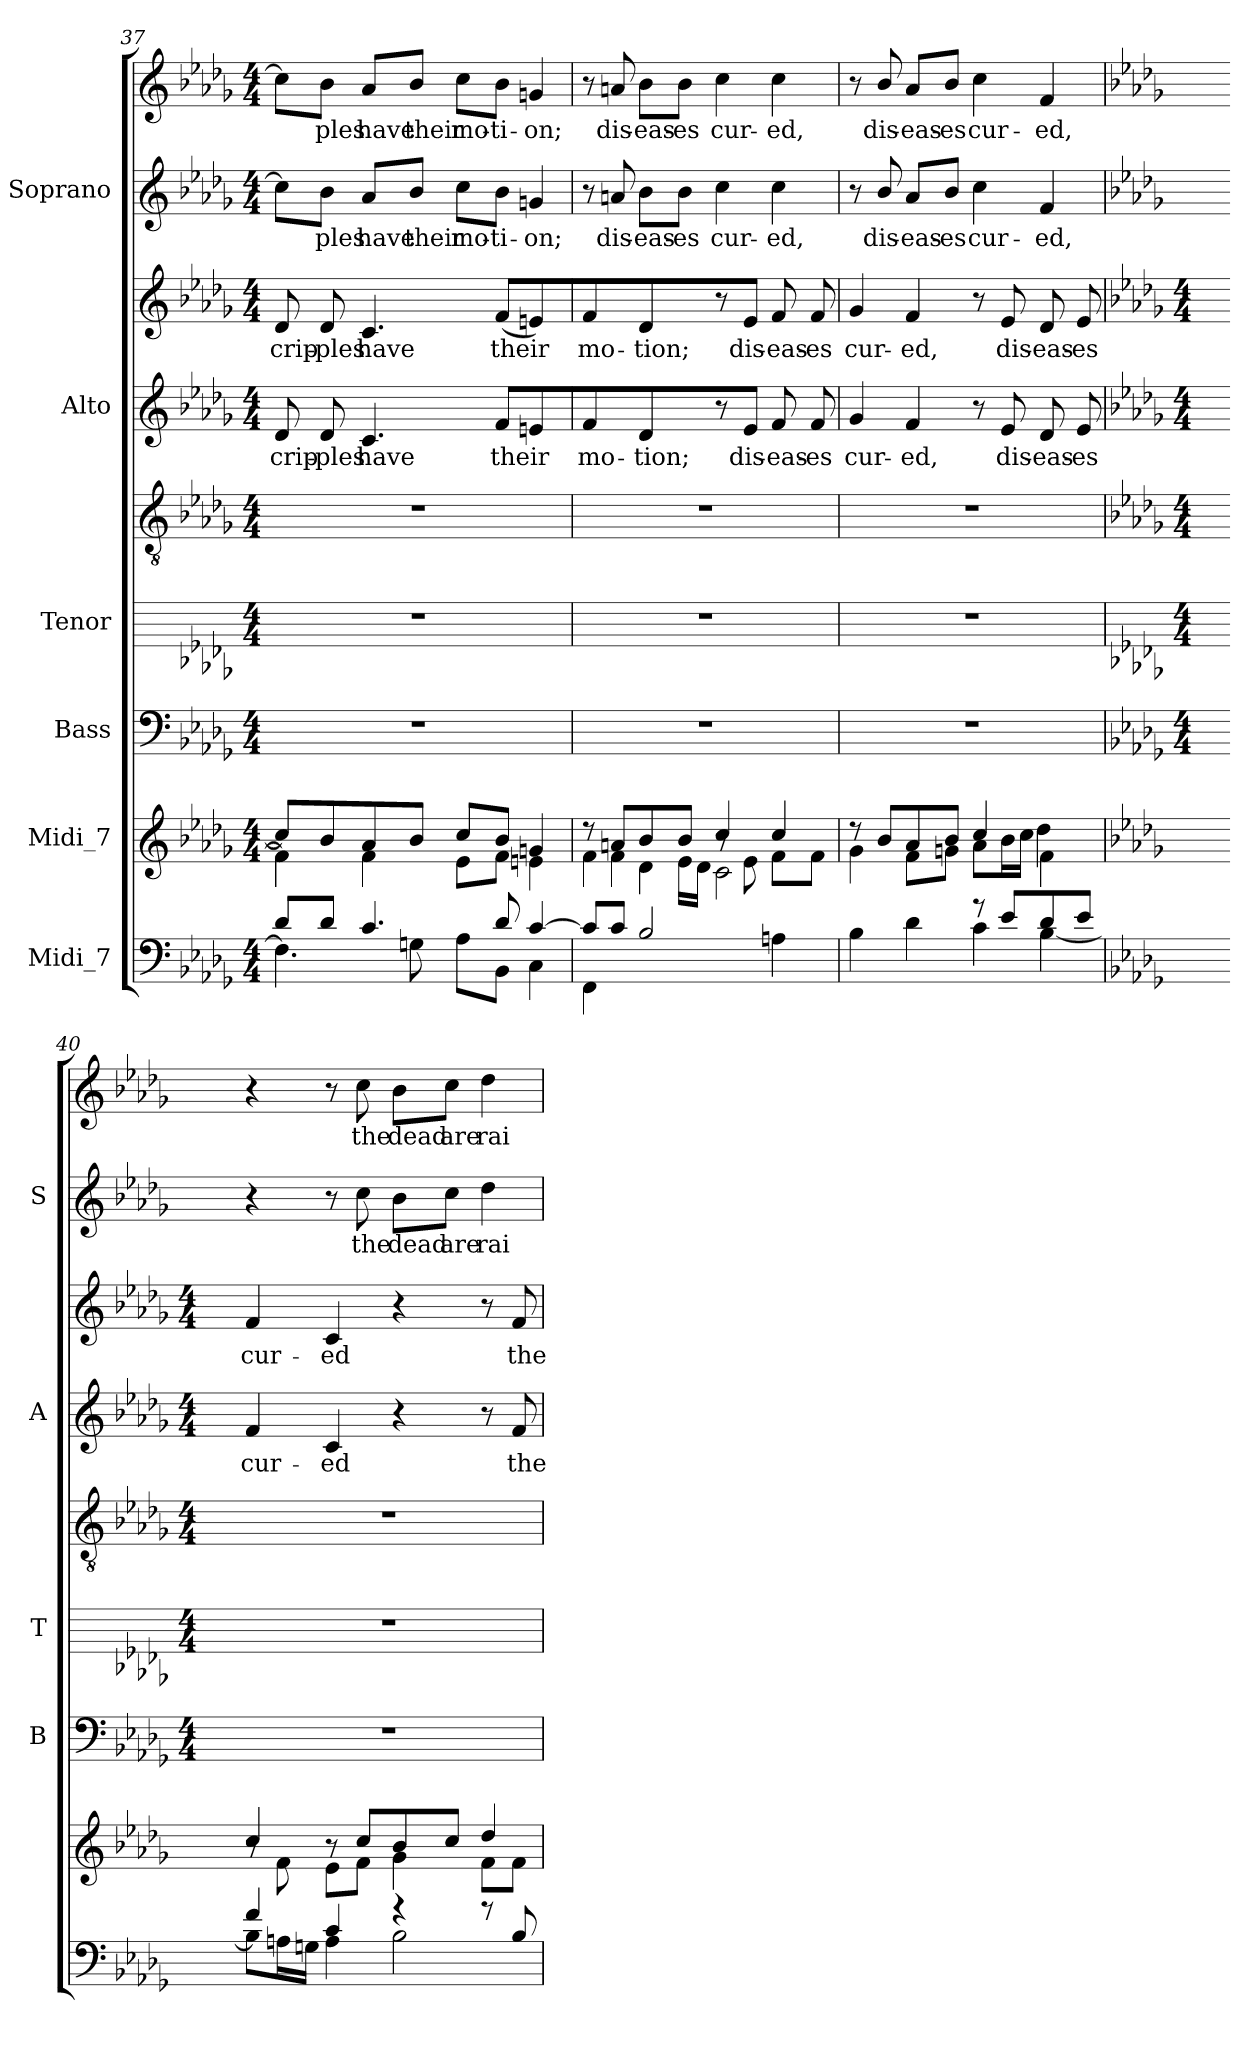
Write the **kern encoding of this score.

**kern	**kern	**kern	**kern	**kern	**kern	**text	**kern	**text	**kern	**text	**kern	**text
*part6	*part5	*part4	*part3	*part3	*part2	*part2	*part2	*part2	*part1	*part1	*part1	*part1
*staff9	*staff8	*staff7	*staff6	*staff5	*staff4	*staff4	*staff3	*staff3	*staff2	*staff2	*staff1	*staff1
*I"Midi_7	*I"Midi_7	*I"Bass	*I"Tenor	*	*I"Alto	*	*	*	*I"Soprano	*	*	*
*	*	*I'B	*I'T	*	*I'A	*	*	*	*I'S	*	*	*
!!LO:LB:g=z
*clefF4	*clefG2	*clefF4	*	*clefGv2	*clefG2	*	*clefG2	*	*clefG2	*	*clefG2	*
*k[b-e-a-d-g-]	*k[b-e-a-d-g-]	*k[b-e-a-d-g-]	*k[b-e-a-d-g-]	*k[b-e-a-d-g-]	*k[b-e-a-d-g-]	*	*k[b-e-a-d-g-]	*	*k[b-e-a-d-g-]	*	*k[b-e-a-d-g-]	*
*D-:	*D-:	*D-:	*D-:	*D-:	*D-:	*	*D-:	*	*D-:	*	*D-:	*
*M4/4	*M4/4	*M4/4	*M4/4	*M4/4	*M4/4	*	*M4/4	*	*M4/4	*	*M4/4	*
=37	=37	=37	=37	=37	=37	=37	=37	=37	=37	=37	=37	=37
*^	*^	*	*	*	*	*	*	*	*	*	*	*
*	*	*	*^	*	*	*	*	*	*	*	*	*	*	*
!	!	!	!	!	!	!	!	!	!LO:LY:b	!	!LO:LY:b	!	!	!	!
8d-/L	4.F\]	8cc/L]	4f\	4f\]	1r	1r	1r	8d-	crip-	8d-	crip-	8cc\L]	.	8cc\L]	.
!	!	!	!	!	!	!	!	!	!LO:LY:b	!	!LO:LY:b	!	!LO:LY:b	!	!LO:LY:b
8d-/J	.	8b-/	.	.	.	.	.	8d-	-ples	8d-	-ples	8b-\J	ples	8b-\J	ples
!	!	!	!	!	!	!	!	!	!LO:LY:b	!	!LO:LY:b	!	!LO:LY:b	!	!LO:LY:b
4.c/	.	8a-/	4ryy	4f\	.	.	.	4.c	have	4.c	have	8a-/L	have	8a-/L	have
!	!	!	!	!	!	!	!	!	!	!	!	!	!LO:LY:b	!	!LO:LY:b
.	8Gn\	8b-/J	.	.	.	.	.	.	.	.	.	8b-/J	their	8b-/J	their
!	!	!	!	!	!	!	!	!	!	!	!	!	!LO:LY:b	!	!LO:LY:b
.	8A-\L	8cc/L	2ryy	8e-\L	.	.	.	.	.	.	.	8cc\L	mo-	8cc\L	mo-
!	!	!	!	!	!	!	!	!	!LO:LY:b	!	!LO:LY:b	!	!LO:LY:b	!	!LO:LY:b
8d-/	8BB-\J	8b-/J	.	8f\J	.	.	.	8fL	their	(<8fL	their	8b-\J	-ti-	8b-\J	-ti-
!	!	!	!	!	!	!	!	!	!	!	!	!	!LO:LY:b	!	!LO:LY:b
[4c/	4C\	4gn/	.	4en\	.	.	.	4en	.	4en)	.	4gn	-on;	4gn	-on;
=38	=38	=38	=38	=38	=38	=38	=38	=38	=38	=38	=38	=38	=38	=38	=38
!	!	!	!	!	!	!	!	!	!LO:LY:b	!	!LO:LY:b	!	!	!	!
8c/L]	4FF\	8r	8ryy	4f\	1r	1r	1r	4f	mo-	4f	mo-	8r	.	8r	.
!	!	!	!	!	!	!	!	!	!	!	!	!	!LO:LY:b	!	!LO:LY:b
8c/J	.	8an/L	4f\	.	.	.	.	.	.	.	.	8an	dis-	8an	dis-
!	!	!	!	!	!	!	!	!	!LO:LY:b	!	!LO:LY:b	!	!LO:LY:b	!	!LO:LY:b
2B-/	4ryy	8b-/	.	4d-\	.	.	.	4d-	-tion;	4d-	-tion;	8b-\L	-eas-	8b-\L	-eas-
!	!	!	!	!	!	!	!	!	!	!	!	!	!LO:LY:b	!	!LO:LY:b
.	.	8b-/J	16e-\LL	.	.	.	.	.	.	.	.	8b-\J	-es	8b-\J	-es
.	.	.	16d-\JJ	.	.	.	.	.	.	.	.	.	.	.	.
!	!	!	!	!	!	!	!	!	!	!	!	!	!LO:LY:b	!	!LO:LY:b
.	2ryy	4cc/	8r	2c\	.	.	.	8r	.	8r	.	4cc	cur-	4cc	cur-
!	!	!	!	!	!	!	!	!	!LO:LY:b	!	!LO:LY:b	!	!	!	!
.	.	.	8e-\	.	.	.	.	8e-J	dis-	8e-J	dis-	.	.	.	.
!	!	!	!	!	!	!	!	!	!LO:LY:b	!	!LO:LY:b	!	!LO:LY:b	!	!LO:LY:b
4An\	.	4cc/	8f\L	.	.	.	.	8f	-eas-	8f	-eas-	4cc	-ed,	4cc	-ed,
!	!	!	!	!	!	!	!	!	!LO:LY:b	!	!LO:LY:b	!	!	!	!
.	.	.	8f\J	.	.	.	.	8f	-es	8f	-es	.	.	.	.
=39	=39	=39	=39	=39	=39	=39	=39	=39	=39	=39	=39	=39	=39	=39	=39
!	!	!	!	!	!	!	!	!	!LO:LY:b	!	!LO:LY:b	!	!	!	!
4B-\	4ryy	8r	4g-\	4ryy	1r	1r	1r	4g-	cur-	4g-	cur-	8r	.	8r	.
!	!	!	!	!	!	!	!	!	!	!	!	!	!LO:LY:b	!	!LO:LY:b
.	.	8b-/L	.	.	.	.	.	.	.	.	.	8b-/	dis-	8b-/	dis-
!	!	!	!	!	!	!	!	!	!LO:LY:b	!	!LO:LY:b	!	!LO:LY:b	!	!LO:LY:b
4ryy	4d-\	8a-/	8f\L	4ryy	.	.	.	4f	-ed,	4f	-ed,	8a-/L	-eas-	8a-/L	-eas-
!	!	!	!	!	!	!	!	!	!	!	!	!	!LO:LY:b	!	!LO:LY:b
.	.	8b-/J	8gn\J	.	.	.	.	.	.	.	.	8b-/J	-es	8b-/J	-es
!	!	!	!	!	!	!	!	!	!	!	!	!	!LO:LY:b	!	!LO:LY:b
8r	4c\	4cc/	8a-\L	2ryy	.	.	.	8r	.	8r	.	4cc	cur-	4cc	cur-
!	!	!	!	!	!	!	!	!	!LO:LY:b	!	!LO:LY:b	!	!	!	!
8e-/L	.	.	16b-\L	.	.	.	.	8e-	dis-	8e-	dis-	.	.	.	.
.	.	.	16cc\JJ	.	.	.	.	.	.	.	.	.	.	.	.
!	!	!	!	!	!	!	!	!	!LO:LY:b	!	!LO:LY:b	!	!LO:LY:b	!	!LO:LY:b
8d-/	[4B-\	4f\	4dd-\	.	.	.	.	8d-	-eas-	8d-	-eas-	4f	-ed,	4f	-ed,
!	!	!	!	!	!	!	!	!	!LO:LY:b	!	!LO:LY:b	!	!	!	!
8e-/J	.	.	.	.	.	.	.	8e-	-es	8e-	-es	.	.	.	.
!!LO:LB:g=z
=40	=40	=40	=40	=40	=40	=40	=40	=40	=40	=40	=40	=40	=40	=40	=40
*	*	*	*	*	*	*	*	*k[b-e-a-d-g-]	*	*k[b-e-a-d-g-]	*	*	*	*	*
*	*	*	*	*	*	*	*	*D-:	*	*D-:	*	*	*	*	*
*	*	*	*	*	*M4/4	*M4/4	*M4/4	*M4/4	*	*M4/4	*	*	*	*	*
!	!	!	!	!	!	!	!	!	!LO:LY:b	!	!LO:LY:b	!	!	!	!
4f/	8B-\L]	4cc/	8r	1ryy	1r	1r	1r	4f	cur-	4f	cur-	4r	.	4r	.
.	16An\L	.	8f\	.	.	.	.	.	.	.	.	.	.	.	.
.	16Gn\JJ	.	.	.	.	.	.	.	.	.	.	.	.	.	.
!	!	!	!	!	!	!	!	!	!LO:LY:b	!	!LO:LY:b	!	!	!	!
4c/	4A\	8r	8e-\L	.	.	.	.	4c	-ed	4c	-ed	8r	.	8r	.
!	!	!	!	!	!	!	!	!	!	!	!	!	!LO:LY:b	!	!LO:LY:b
.	.	8cc/L	8f\J	.	.	.	.	.	.	.	.	8cc	the	8cc	the
!	!	!	!	!	!	!	!	!	!	!	!	!	!LO:LY:b	!	!LO:LY:b
4r	2B-\	8b-/	4g-\	.	.	.	.	4r	.	4r	.	8b-\L	dead	8b-\L	dead
!	!	!	!	!	!	!	!	!	!	!	!	!	!LO:LY:b	!	!LO:LY:b
.	.	8cc/J	.	.	.	.	.	.	.	.	.	8cc\J	are	8cc\J	are
!	!	!	!	!	!	!	!	!	!	!	!	!	!LO:LY:b	!	!LO:LY:b
8r	.	4dd-/	8f\L	.	.	.	.	8r	.	8r	.	4dd-	rai-	4dd-	rai-
!	!	!	!	!	!	!	!	!	!LO:LY:b	!	!LO:LY:b	!	!	!	!
8B-/	.	.	8f\J	.	.	.	.	8f	the	8f	the	.	.	.	.
*v	*v	*	*	*	*	*	*	*	*	*	*	*	*	*	*
*	*v	*v	*v	*	*	*	*	*	*	*	*	*	*	*
=	=	=	=	=	=	=	=	=	=	=	=	=
*-	*-	*-	*-	*-	*-	*-	*-	*-	*-	*-	*-	*-
